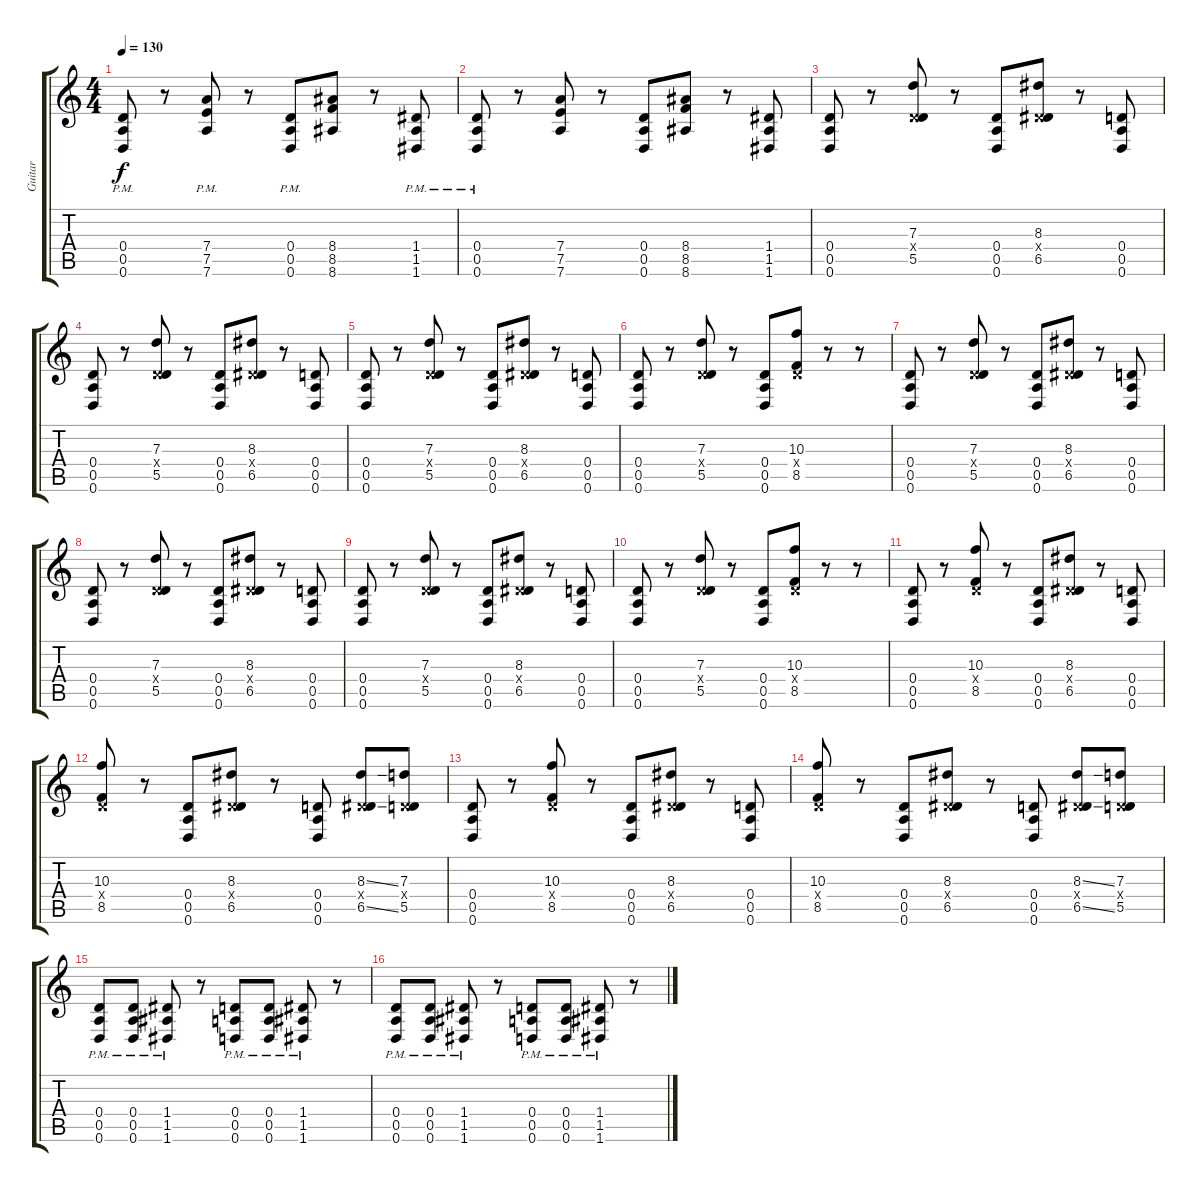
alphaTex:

\track ("Guitar" "Guitar") {instrument distortionguitar}
\staff {score tabs}
\tuning (E4 B3 G3 D3 A2 D2) {hide}
\ts (4 4)
\tempo 130
\clef g2
\ks c
(0.4 0.5 0.6{pm}).8{dy f} r.8 (7.4 7.5 7.6{pm}).8 r.8 (0.4{pm} 0.5{pm} 0.6{pm}).8 (8.4 8.5 8.6).8 r.8 (1.4{pm} 1.5{pm} 1.6{pm}).8 |
(0.4 0.5 0.6{pm}).8 r.8 (7.4 7.5 7.6).8 r.8 (0.4 0.5 0.6).8 (8.4 8.5 8.6).8 r.8 (1.4 1.5 1.6).8 |
(0.4 0.5 0.6).8 r.8 (7.3 0.4{x} 5.5).8 r.8 (0.4 0.5 0.6).8 (8.3 0.4{x} 6.5).8 r.8 (0.4 0.5 0.6).8 |
(0.4 0.5 0.6).8 r.8 (7.3 0.4{x} 5.5).8 r.8 (0.4 0.5 0.6).8 (8.3 0.4{x} 6.5).8 r.8 (0.4 0.5 0.6).8 |
(0.4 0.5 0.6).8 r.8 (7.3 0.4{x} 5.5).8 r.8 (0.4 0.5 0.6).8 (8.3 0.4{x} 6.5).8 r.8 (0.4 0.5 0.6).8 |
(0.4 0.5 0.6).8 r.8 (7.3 0.4{x} 5.5).8 r.8 (0.4 0.5 0.6).8 (10.3 0.4{x} 8.5).8 r.8 r.8 |
(0.4 0.5 0.6).8 r.8 (7.3 0.4{x} 5.5).8 r.8 (0.4 0.5 0.6).8 (8.3 0.4{x} 6.5).8 r.8 (0.4 0.5 0.6).8 |
(0.4 0.5 0.6).8 r.8 (7.3 0.4{x} 5.5).8 r.8 (0.4 0.5 0.6).8 (8.3 0.4{x} 6.5).8 r.8 (0.4 0.5 0.6).8 |
(0.4 0.5 0.6).8 r.8 (7.3 0.4{x} 5.5).8 r.8 (0.4 0.5 0.6).8 (8.3 0.4{x} 6.5).8 r.8 (0.4 0.5 0.6).8 |
(0.4 0.5 0.6).8 r.8 (7.3 0.4{x} 5.5).8 r.8 (0.4 0.5 0.6).8 (10.3 0.4{x} 8.5).8 r.8 r.8 |
(0.4 0.5 0.6).8 r.8 (10.3 0.4{x} 8.5).8 r.8 (0.4 0.5 0.6).8 (8.3 0.4{x} 6.5).8 r.8 (0.4 0.5 0.6).8 |
(10.3 0.4{x} 8.5).8 r.8 (0.4 0.5 0.6).8 (8.3 0.4{x} 6.5).8 r.8 (0.4 0.5 0.6).8 (8.3{ss} 0.4{x} 6.5{ss}).8 (7.3 0.4{x} 5.5).8 |
(0.4 0.5 0.6).8 r.8 (10.3 0.4{x} 8.5).8 r.8 (0.4 0.5 0.6).8 (8.3 0.4{x} 6.5).8 r.8 (0.4 0.5 0.6).8 |
(10.3 0.4{x} 8.5).8 r.8 (0.4 0.5 0.6).8 (8.3 0.4{x} 6.5).8 r.8 (0.4 0.5 0.6).8 (8.3{ss} 0.4{x} 6.5{ss}).8 (7.3 0.4{x} 5.5).8 |
(0.4 0.5 0.6{pm}).8 (0.4 0.5 0.6{pm}).8 (1.4 1.5 1.6{pm}).8 r.8 (0.4 0.5 0.6{pm}).8 (0.4 0.5 0.6{pm}).8 (1.4 1.5 1.6{pm}).8 r.8 |
(0.4 0.5 0.6{pm}).8 (0.4 0.5 0.6{pm}).8 (1.4 1.5 1.6{pm}).8 r.8 (0.4 0.5 0.6{pm}).8 (0.4 0.5 0.6{pm}).8 (1.4 1.5 1.6{pm}).8 r.8
